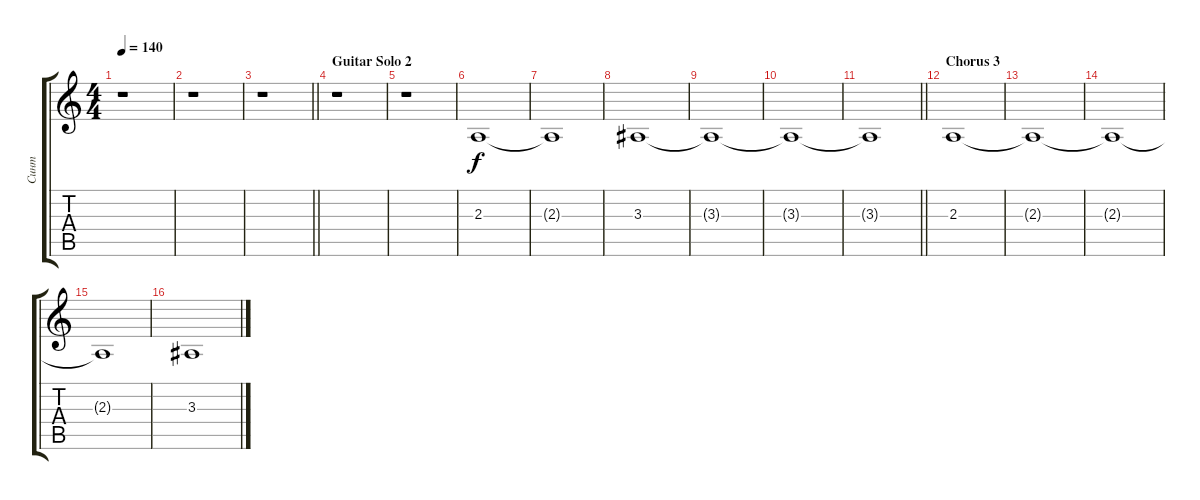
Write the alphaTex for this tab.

\track ("Синт" "Синт") {instrument drawbarorgan}
\staff {score tabs}
\tuning (E4 B3 G3 D3 A2 E2) {hide}
\ts (4 4)
\tempo 140
\clef g2
\ks c
r.1{dy f} |
r.1 |
\barLineRight lightlight
r.1 |
\section ("" "Guitar Solo 2")
r.1 |
r.1 |
2.3.1 |
2.3{t}.1 |
3.3.1 |
3.3{t}.1 |
3.3{t}.1 |
\barLineRight lightlight
3.3{t}.1 |
\section ("" "Chorus 3")
2.3.1 |
2.3{t}.1 |
2.3{t}.1 |
2.3{t}.1 |
3.3.1
